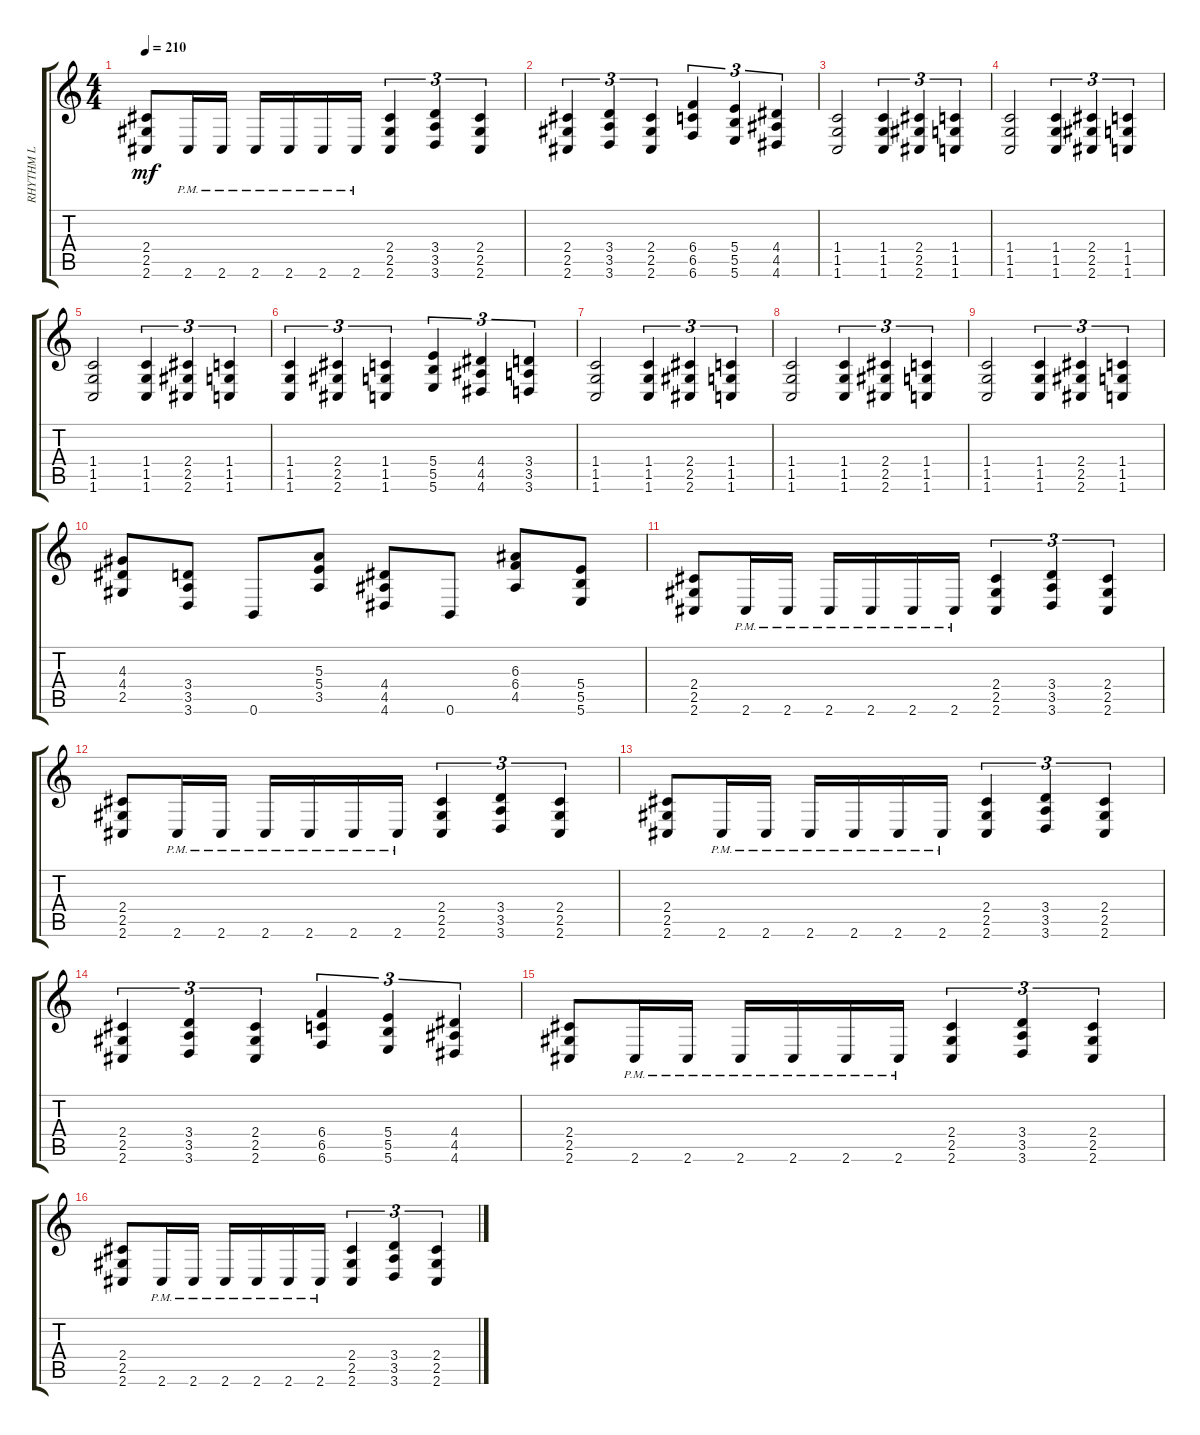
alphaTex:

\track ("RHYTHM L" "RHYTHM L") {instrument distortionguitar}
\staff {score tabs}
\tuning (Bb3 A3 E3 B2 Gb2 B1) {hide}
\ts (4 4)
\tempo 210
\clef g2
\ks c
(2.4 2.5 2.6).8{dy mf} 2.6{pm}.16 2.6{pm}.16 2.6{pm}.16 2.6{pm}.16 2.6{pm}.16 2.6{pm}.16 (2.4 2.5 2.6).4{tu (3 2)} (3.4 3.5 3.6).4{tu (3 2)} (2.4 2.5 2.6).4{tu (3 2)} |
(2.4 2.5 2.6).4{tu (3 2)} (3.4 3.5 3.6).4{tu (3 2)} (2.4 2.5 2.6).4{tu (3 2)} (6.4 6.5 6.6).4{tu (3 2)} (5.4 5.5 5.6).4{tu (3 2)} (4.4 4.5 4.6).4{tu (3 2)} |
(1.4 1.5 1.6).2 (1.4 1.5 1.6).4{tu (3 2)} (2.4 2.5 2.6).4{tu (3 2)} (1.4 1.5 1.6).4{tu (3 2)} |
(1.4 1.5 1.6).2 (1.4 1.5 1.6).4{tu (3 2)} (2.4 2.5 2.6).4{tu (3 2)} (1.4 1.5 1.6).4{tu (3 2)} |
(1.4 1.5 1.6).2 (1.4 1.5 1.6).4{tu (3 2)} (2.4 2.5 2.6).4{tu (3 2)} (1.4 1.5 1.6).4{tu (3 2)} |
(1.4 1.5 1.6).4{tu (3 2)} (2.4 2.5 2.6).4{tu (3 2)} (1.4 1.5 1.6).4{tu (3 2)} (5.4 5.5 5.6).4{tu (3 2)} (4.4 4.5 4.6).4{tu (3 2)} (3.4 3.5 3.6).4{tu (3 2)} |
(1.4 1.5 1.6).2 (1.4 1.5 1.6).4{tu (3 2)} (2.4 2.5 2.6).4{tu (3 2)} (1.4 1.5 1.6).4{tu (3 2)} |
(1.4 1.5 1.6).2 (1.4 1.5 1.6).4{tu (3 2)} (2.4 2.5 2.6).4{tu (3 2)} (1.4 1.5 1.6).4{tu (3 2)} |
(1.4 1.5 1.6).2 (1.4 1.5 1.6).4{tu (3 2)} (2.4 2.5 2.6).4{tu (3 2)} (1.4 1.5 1.6).4{tu (3 2)} |
(4.3 4.4 2.5).8 (3.4 3.5 3.6).8 0.6.8 (5.3 5.4 3.5).8 (4.4 4.5 4.6).8 0.6.8 (6.3 6.4 4.5).8 (5.4 5.5 5.6).8 |
(2.4 2.5 2.6).8 2.6{pm}.16 2.6{pm}.16 2.6{pm}.16 2.6{pm}.16 2.6{pm}.16 2.6{pm}.16 (2.4 2.5 2.6).4{tu (3 2)} (3.4 3.5 3.6).4{tu (3 2)} (2.4 2.5 2.6).4{tu (3 2)} |
(2.4 2.5 2.6).8 2.6{pm}.16 2.6{pm}.16 2.6{pm}.16 2.6{pm}.16 2.6{pm}.16 2.6{pm}.16 (2.4 2.5 2.6).4{tu (3 2)} (3.4 3.5 3.6).4{tu (3 2)} (2.4 2.5 2.6).4{tu (3 2)} |
(2.4 2.5 2.6).8 2.6{pm}.16 2.6{pm}.16 2.6{pm}.16 2.6{pm}.16 2.6{pm}.16 2.6{pm}.16 (2.4 2.5 2.6).4{tu (3 2)} (3.4 3.5 3.6).4{tu (3 2)} (2.4 2.5 2.6).4{tu (3 2)} |
(2.4 2.5 2.6).4{tu (3 2)} (3.4 3.5 3.6).4{tu (3 2)} (2.4 2.5 2.6).4{tu (3 2)} (6.4 6.5 6.6).4{tu (3 2)} (5.4 5.5 5.6).4{tu (3 2)} (4.4 4.5 4.6).4{tu (3 2)} |
(2.4 2.5 2.6).8 2.6{pm}.16 2.6{pm}.16 2.6{pm}.16 2.6{pm}.16 2.6{pm}.16 2.6{pm}.16 (2.4 2.5 2.6).4{tu (3 2)} (3.4 3.5 3.6).4{tu (3 2)} (2.4 2.5 2.6).4{tu (3 2)} |
(2.4 2.5 2.6).8 2.6{pm}.16 2.6{pm}.16 2.6{pm}.16 2.6{pm}.16 2.6{pm}.16 2.6{pm}.16 (2.4 2.5 2.6).4{tu (3 2)} (3.4 3.5 3.6).4{tu (3 2)} (2.4 2.5 2.6).4{tu (3 2)}
